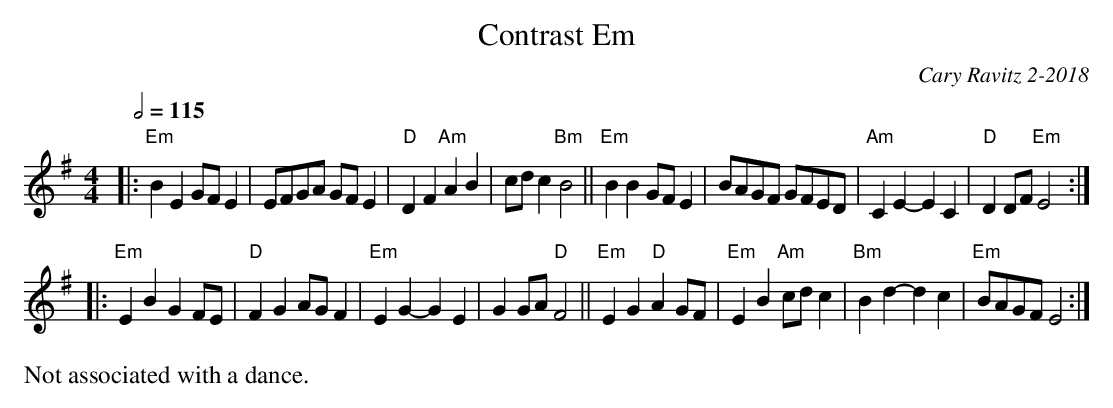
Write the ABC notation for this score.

X:1
T: Contrast Em
C: Cary Ravitz 2-2018
M: 4/4
L: 1/8
Q: 1/2=115
K: Em
|: "Em" B2 E2 GF E2 | EFGA GF E2 | "D"D2 F2 "Am"A2B2 | cd c2 "Bm"B4 || "Em" B2 B2 GF E2 | BAGF GFED |"Am"C2 E2-E2C2 | "D"D2DF "Em"E4 :|
|: "Em"E2 B2 G2FE | "D"F2 G2 AGF2 | "Em" E2 G2-G2E2 | G2 GA "D"F4 || "Em"E2 G2 "D"A2GF | "Em"E2 B2 "Am"cd c2 | "Bm"B2d2-d2c2 | "Em"BAGF E4 :|
